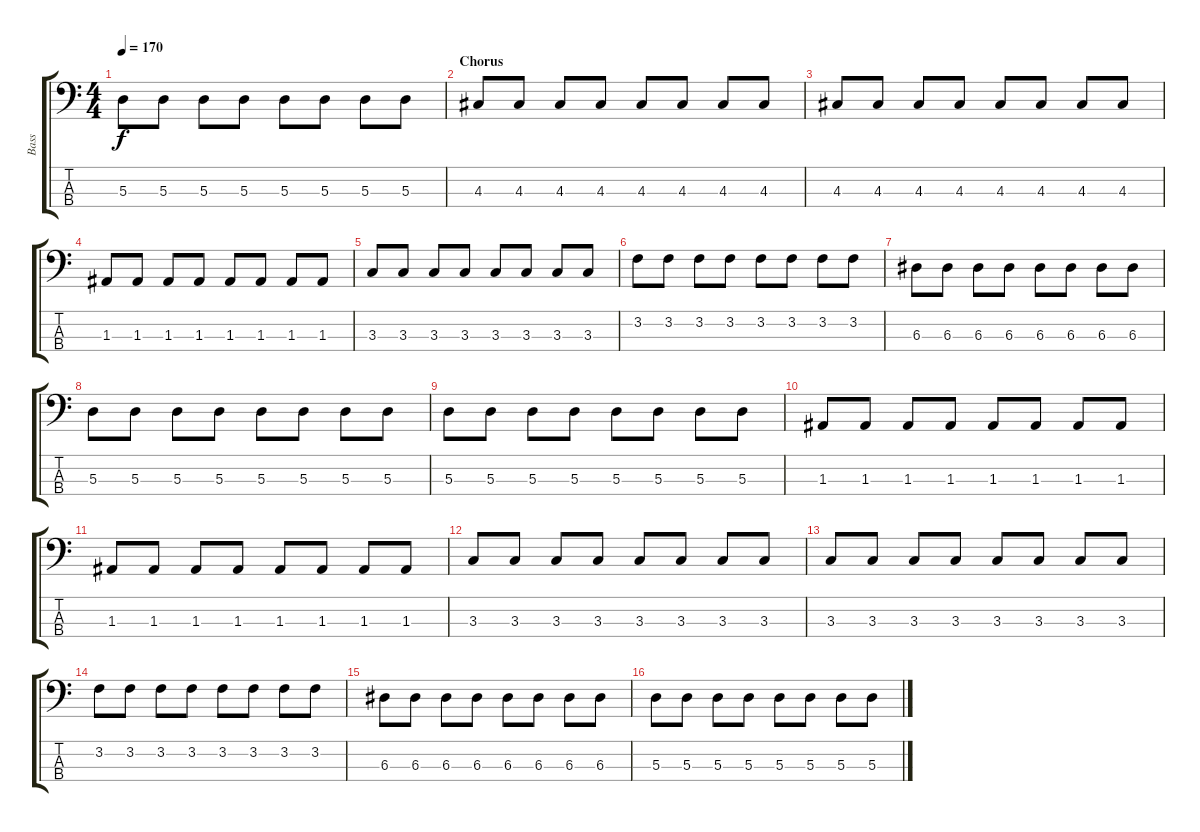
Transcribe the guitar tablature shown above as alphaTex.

\track ("Bass" "Bass") {instrument electricbassfinger}
\staff {score tabs}
\tuning (G2 D2 A1 E1) {hide}
\ts (4 4)
\tempo 170
\clef f4
\ks c
5.3.8{dy f} 5.3.8 5.3.8 5.3.8 5.3.8 5.3.8 5.3.8 5.3.8 |
\section ("" "Chorus")
4.3.8 4.3.8 4.3.8 4.3.8 4.3.8 4.3.8 4.3.8 4.3.8 |
4.3.8 4.3.8 4.3.8 4.3.8 4.3.8 4.3.8 4.3.8 4.3.8 |
1.3.8 1.3.8 1.3.8 1.3.8 1.3.8 1.3.8 1.3.8 1.3.8 |
3.3.8 3.3.8 3.3.8 3.3.8 3.3.8 3.3.8 3.3.8 3.3.8 |
3.2.8 3.2.8 3.2.8 3.2.8 3.2.8 3.2.8 3.2.8 3.2.8 |
6.3.8 6.3.8 6.3.8 6.3.8 6.3.8 6.3.8 6.3.8 6.3.8 |
5.3.8 5.3.8 5.3.8 5.3.8 5.3.8 5.3.8 5.3.8 5.3.8 |
5.3.8 5.3.8 5.3.8 5.3.8 5.3.8 5.3.8 5.3.8 5.3.8 |
1.3.8 1.3.8 1.3.8 1.3.8 1.3.8 1.3.8 1.3.8 1.3.8 |
1.3.8 1.3.8 1.3.8 1.3.8 1.3.8 1.3.8 1.3.8 1.3.8 |
3.3.8 3.3.8 3.3.8 3.3.8 3.3.8 3.3.8 3.3.8 3.3.8 |
3.3.8 3.3.8 3.3.8 3.3.8 3.3.8 3.3.8 3.3.8 3.3.8 |
3.2.8 3.2.8 3.2.8 3.2.8 3.2.8 3.2.8 3.2.8 3.2.8 |
6.3.8 6.3.8 6.3.8 6.3.8 6.3.8 6.3.8 6.3.8 6.3.8 |
5.3.8 5.3.8 5.3.8 5.3.8 5.3.8 5.3.8 5.3.8 5.3.8
